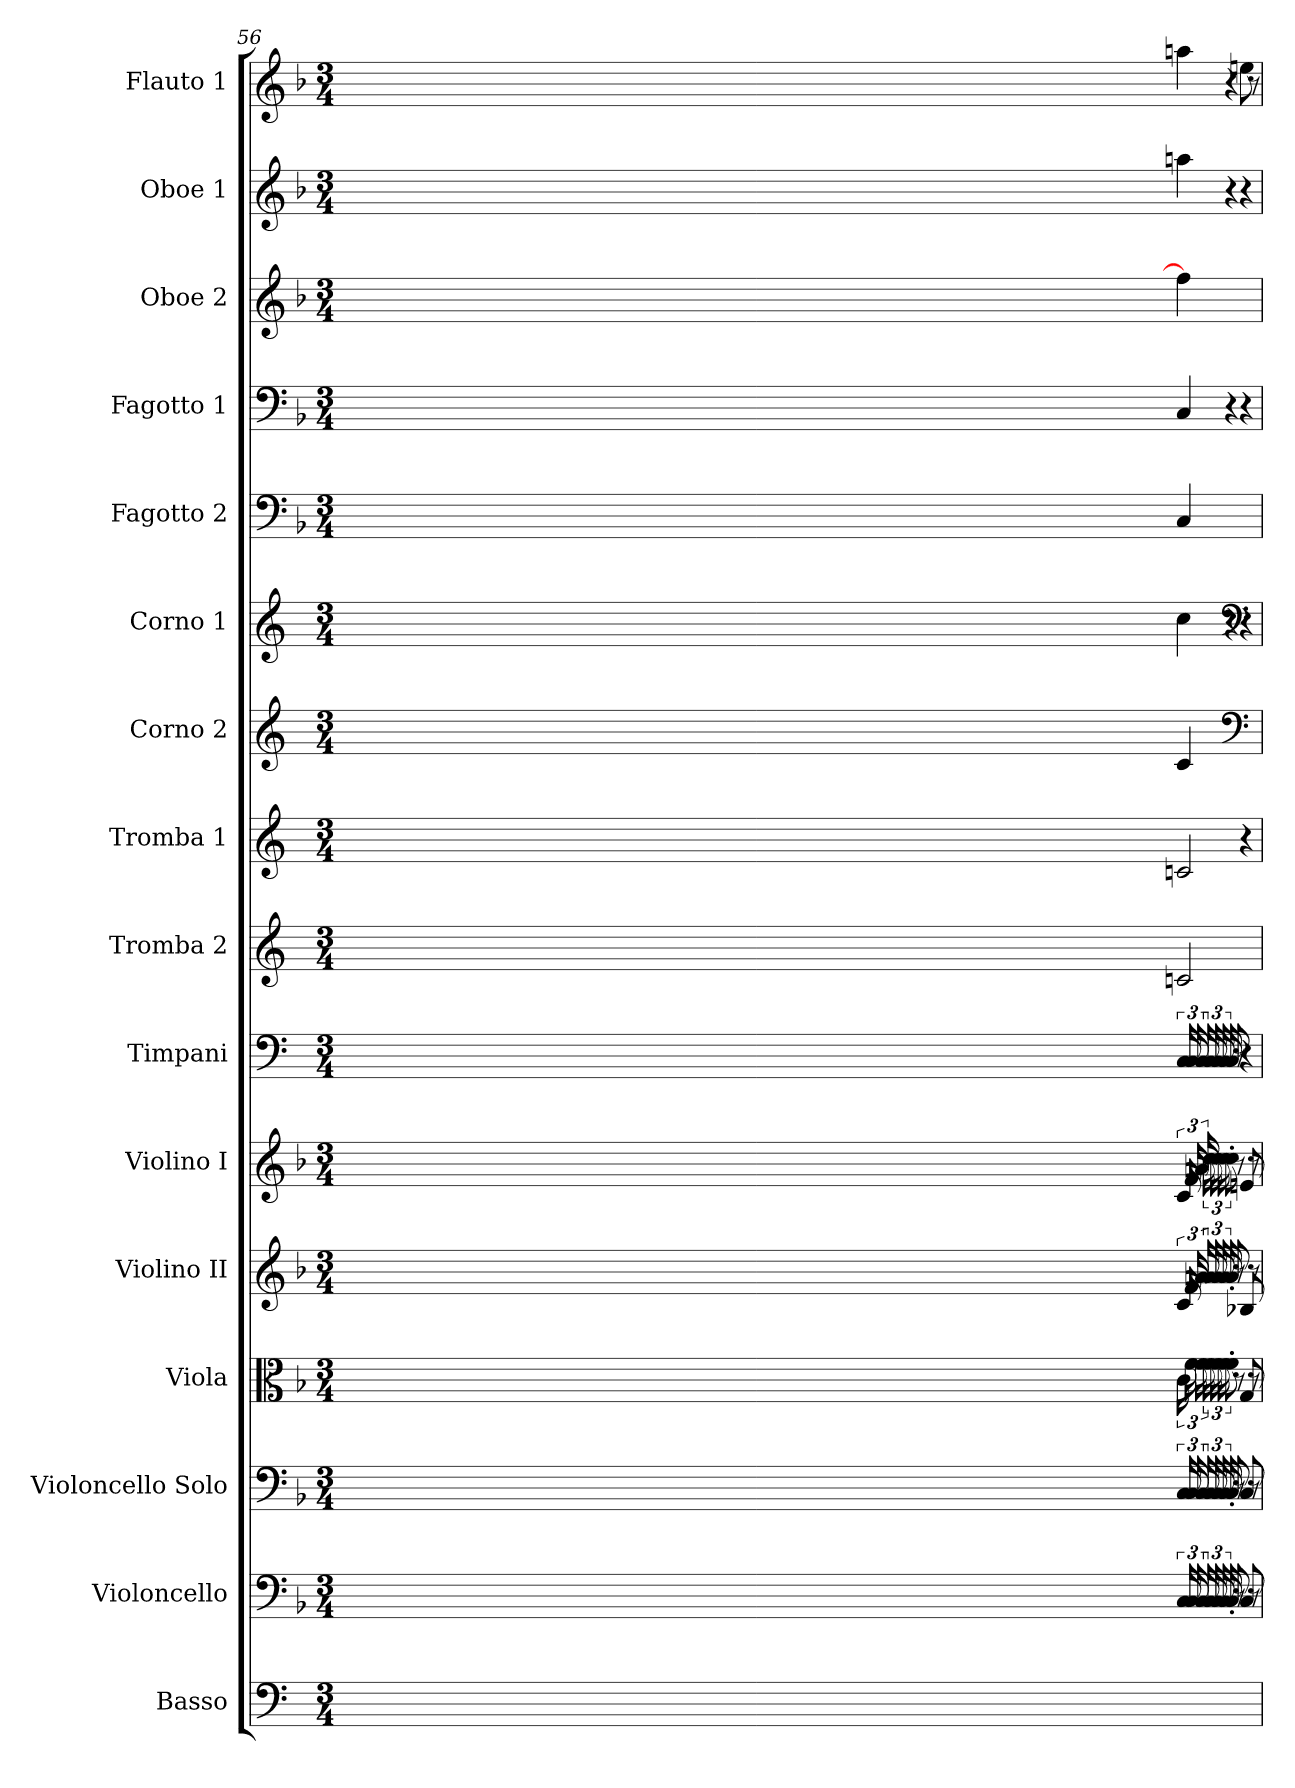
**kern	**kern	**kern	**kern	**kern	**kern	**kern	**kern	**kern	**kern	**kern	**kern	**kern	**kern	**kern	**kern
*part16	*part15	*part14	*part13	*part12	*part11	*part10	*part9	*part8	*part7	*part6	*part5	*part4	*part3	*part2	*part1
*staff16	*staff15	*staff14	*staff13	*staff12	*staff11	*staff10	*staff9	*staff8	*staff7	*staff6	*staff5	*staff4	*staff3	*staff2	*staff1
*I"Basso	*I"Violoncello	*I"Violoncello Solo	*I"Viola	*I"Violino II	*I"Violino I	*I"Timpani	*I"Tromba 2	*I"Tromba 1	*I"Corno 2	*I"Corno 1	*I"Fagotto 2	*I"Fagotto 1	*I"Oboe 2	*I"Oboe 1	*I"Flauto 1
*	*I'Vc	*I'Vc	*I'Vla	*I'Vln	*I'Vln	*	*	*	*	*	*	*	*I'Ob	*I'Ob	*I'Fl
*clefF4	*clefF4	*clefF4	*clefC3	*clefG2	*clefG2	*clefF4	*clefG2	*clefG2	*clefG2	*clefG2	*clefF4	*clefF4	*clefG2	*clefG2	*clefG2
*ITrd7c12	*	*	*	*	*	*	*ITrd1c2	*ITrd1c2	*ITrd4c7	*ITrd4c7	*	*	*	*	*
*	*k[b-]	*k[b-]	*k[b-]	*k[b-]	*k[b-]	*	*	*	*	*	*k[b-]	*k[b-]	*k[b-]	*k[b-]	*k[b-]
*M3/4	*M3/4	*M3/4	*M3/4	*M3/4	*M3/4	*M3/4	*M3/4	*M3/4	*M3/4	*M3/4	*M3/4	*M3/4	*M3/4	*M3/4	*M3/4
=56	=56	=56	=56	=56	=56	=56	=56	=56	=56	=56	=56	=56	=56	=56	=56
1ryy	1ryy	1ryy	1ryy	1ryy	1ryy	1ryy	1ryy	1ryy	1ryy	1ryy	1ryy	1ryy	1ryy	1ryy	1ryy
1ryy	1ryy	1ryy	1ryy	1ryy	1ryy	1ryy	1ryy	1ryy	1ryy	1ryy	1ryy	1ryy	1ryy	1ryy	1ryy
1ryy	1ryy	1ryy	1ryy	1ryy	1ryy	1ryy	1ryy	1ryy	1ryy	1ryy	1ryy	1ryy	1ryy	1ryy	1ryy
1ryy	1ryy	1ryy	1ryy	1ryy	1ryy	1ryy	1ryy	1ryy	1ryy	1ryy	1ryy	1ryy	1ryy	1ryy	1ryy
1ryy	1ryy	1ryy	1ryy	1ryy	1ryy	1ryy	1ryy	1ryy	1ryy	1ryy	1ryy	1ryy	1ryy	1ryy	1ryy
1ryy	1ryy	1ryy	1ryy	1ryy	1ryy	1ryy	1ryy	1ryy	1ryy	1ryy	1ryy	1ryy	1ryy	1ryy	1ryy
1ryy	1ryy	1ryy	1ryy	1ryy	1ryy	1ryy	1ryy	1ryy	1ryy	1ryy	1ryy	1ryy	1ryy	1ryy	1ryy
1ryy	1ryy	1ryy	1ryy	1ryy	1ryy	1ryy	1ryy	1ryy	1ryy	1ryy	1ryy	1ryy	1ryy	1ryy	1ryy
1ryy	1ryy	1ryy	1ryy	1ryy	1ryy	1ryy	1ryy	1ryy	1ryy	1ryy	1ryy	1ryy	1ryy	1ryy	1ryy
1ryy	1ryy	1ryy	1ryy	1ryy	1ryy	1ryy	1ryy	1ryy	1ryy	1ryy	1ryy	1ryy	1ryy	1ryy	1ryy
1ryy	1ryy	1ryy	1ryy	1ryy	1ryy	1ryy	1ryy	1ryy	1ryy	1ryy	1ryy	1ryy	1ryy	1ryy	1ryy
1ryy	1ryy	1ryy	1ryy	1ryy	1ryy	1ryy	1ryy	1ryy	1ryy	1ryy	1ryy	1ryy	1ryy	1ryy	1ryy
1ryy	1ryy	1ryy	1ryy	1ryy	1ryy	1ryy	1ryy	1ryy	1ryy	1ryy	1ryy	1ryy	1ryy	1ryy	1ryy
1ryy	1ryy	1ryy	1ryy	1ryy	1ryy	1ryy	1ryy	1ryy	1ryy	1ryy	1ryy	1ryy	1ryy	1ryy	1ryy
1ryy	1ryy	1ryy	1ryy	1ryy	1ryy	1ryy	1ryy	1ryy	1ryy	1ryy	1ryy	1ryy	1ryy	1ryy	1ryy
1ryy	1ryy	1ryy	1ryy	1ryy	1ryy	1ryy	1ryy	1ryy	1ryy	1ryy	1ryy	1ryy	1ryy	1ryy	1ryy
1ryy	1ryy	1ryy	1ryy	1ryy	1ryy	1ryy	1ryy	1ryy	1ryy	1ryy	1ryy	1ryy	1ryy	1ryy	1ryy
1ryy	1ryy	1ryy	1ryy	1ryy	1ryy	1ryy	1ryy	1ryy	1ryy	1ryy	1ryy	1ryy	1ryy	1ryy	1ryy
1ryy	1ryy	1ryy	1ryy	1ryy	1ryy	1ryy	1ryy	1ryy	1ryy	1ryy	1ryy	1ryy	1ryy	1ryy	1ryy
1ryy	1ryy	1ryy	1ryy	1ryy	1ryy	1ryy	1ryy	1ryy	1ryy	1ryy	1ryy	1ryy	1ryy	1ryy	1ryy
1ryy	1ryy	1ryy	1ryy	1ryy	1ryy	1ryy	1ryy	1ryy	1ryy	1ryy	1ryy	1ryy	1ryy	1ryy	1ryy
1ryy	1ryy	1ryy	1ryy	1ryy	1ryy	1ryy	1ryy	1ryy	1ryy	1ryy	1ryy	1ryy	1ryy	1ryy	1ryy
1ryy	1ryy	1ryy	1ryy	1ryy	1ryy	1ryy	1ryy	1ryy	1ryy	1ryy	1ryy	1ryy	1ryy	1ryy	1ryy
1ryy	1ryy	1ryy	1ryy	1ryy	1ryy	1ryy	1ryy	1ryy	1ryy	1ryy	1ryy	1ryy	1ryy	1ryy	1ryy
1ryy	1ryy	1ryy	1ryy	1ryy	1ryy	1ryy	1ryy	1ryy	1ryy	1ryy	1ryy	1ryy	1ryy	1ryy	1ryy
1ryy	1ryy	1ryy	1ryy	1ryy	1ryy	1ryy	1ryy	1ryy	1ryy	1ryy	1ryy	1ryy	1ryy	1ryy	1ryy
1ryy	1ryy	1ryy	1ryy	1ryy	1ryy	1ryy	1ryy	1ryy	1ryy	1ryy	1ryy	1ryy	1ryy	1ryy	1ryy
1ryy	1ryy	1ryy	1ryy	1ryy	1ryy	1ryy	1ryy	1ryy	1ryy	1ryy	1ryy	1ryy	1ryy	1ryy	1ryy
1ryy	1ryy	1ryy	1ryy	1ryy	1ryy	1ryy	1ryy	1ryy	1ryy	1ryy	1ryy	1ryy	1ryy	1ryy	1ryy
1ryy	1ryy	1ryy	1ryy	1ryy	1ryy	1ryy	1ryy	1ryy	1ryy	1ryy	1ryy	1ryy	1ryy	1ryy	1ryy
1ryy	1ryy	1ryy	1ryy	1ryy	1ryy	1ryy	1ryy	1ryy	1ryy	1ryy	1ryy	1ryy	1ryy	1ryy	1ryy
1ryy	1ryy	1ryy	1ryy	1ryy	1ryy	1ryy	1ryy	1ryy	1ryy	1ryy	1ryy	1ryy	1ryy	1ryy	1ryy
1ryy	1ryy	1ryy	1ryy	1ryy	1ryy	1ryy	1ryy	1ryy	1ryy	1ryy	1ryy	1ryy	1ryy	1ryy	1ryy
1ryy	1ryy	1ryy	1ryy	1ryy	1ryy	1ryy	1ryy	1ryy	1ryy	1ryy	1ryy	1ryy	1ryy	1ryy	1ryy
1ryy	1ryy	1ryy	1ryy	1ryy	1ryy	1ryy	1ryy	1ryy	1ryy	1ryy	1ryy	1ryy	1ryy	1ryy	1ryy
1ryy	1ryy	1ryy	1ryy	1ryy	1ryy	1ryy	1ryy	1ryy	1ryy	1ryy	1ryy	1ryy	1ryy	1ryy	1ryy
1ryy	1ryy	1ryy	1ryy	1ryy	1ryy	1ryy	1ryy	1ryy	1ryy	1ryy	1ryy	1ryy	1ryy	1ryy	1ryy
1ryy	1ryy	1ryy	1ryy	1ryy	1ryy	1ryy	1ryy	1ryy	1ryy	1ryy	1ryy	1ryy	1ryy	1ryy	1ryy
1ryy	1ryy	1ryy	1ryy	1ryy	1ryy	1ryy	1ryy	1ryy	1ryy	1ryy	1ryy	1ryy	1ryy	1ryy	1ryy
1ryy	1ryy	1ryy	1ryy	1ryy	1ryy	1ryy	1ryy	1ryy	1ryy	1ryy	1ryy	1ryy	1ryy	1ryy	1ryy
1ryy	1ryy	1ryy	1ryy	1ryy	1ryy	1ryy	1ryy	1ryy	1ryy	1ryy	1ryy	1ryy	1ryy	1ryy	1ryy
2ryy	2ryy	2ryy	2ryy	2ryy	2ryy	2ryy	2ryy	2ryy	2ryy	2ryy	2ryy	2ryy	2ryy	2ryy	2ryy
2.ryy	24C	24C	24c	24c	24c	24C	2B-	2B-	4F	4f	4C	4C	4ff]	4aan	4aan
.	24C	24C	24f	24f	24f	24C	.	.	.	.	.	.	.	.	.
.	24C	24C	24f	24an	24an	24C	.	.	.	.	.	.	.	.	.
.	24C	24C	24f	24a	24cc	24C	.	.	.	.	.	.	.	.	.
.	24C	24C	24f	24a	24cc	24C	.	.	.	.	.	.	.	.	.
.	24C	24C	24f	24a	24cc	24C	.	.	.	.	.	.	.	.	.
.	8C'	8C'	8f'	8a'	8cc'	8C	.	.	4ryy	4r	4ryy	4r	4ryy	4r	4r
.	8r	8r	8r	8r	8r	8r	.	.	.	.	.	.	.	.	.
.	8C	8C	8G	8B-X	8en	4r	4ryy	4r	4ryy	4r	4ryy	4r	4ryy	4r	8een
.	8r	8r	8r	8r	8r	.	.	.	.	.	.	.	.	.	8r
*	*	*	*	*	*	*	*	*	*clefF4	*clefF4	*	*	*	*	*
4ryy	4ryy	4ryy	4ryy	4ryy	4ryy	4ryy	4ryy	4ryy	4ryy	4ryy	4ryy	4ryy	4ryy	4ryy	4ryy
=	=	=	=	=	=	=	=	=	=	=	=	=	=	=	=
*-	*-	*-	*-	*-	*-	*-	*-	*-	*-	*-	*-	*-	*-	*-	*-
